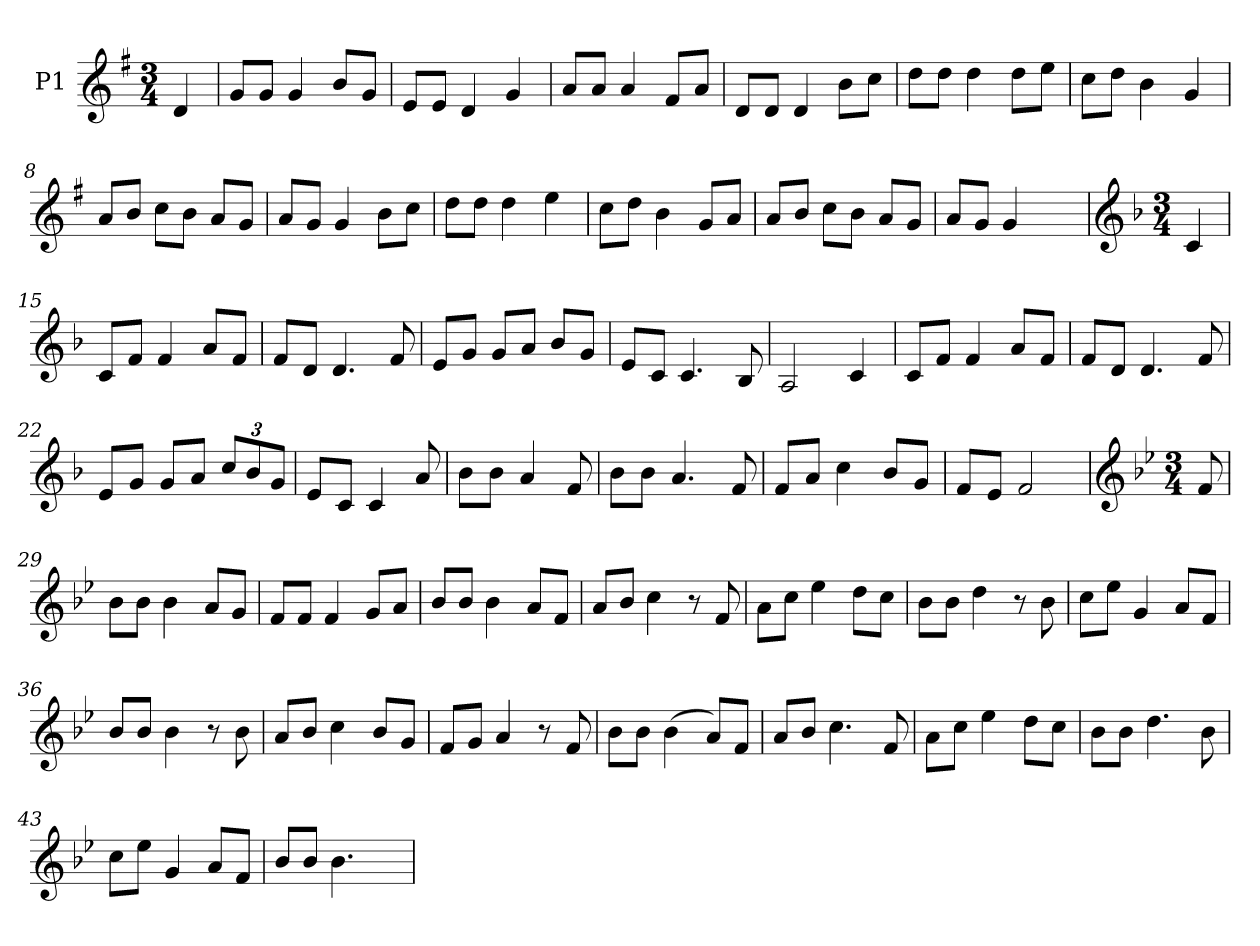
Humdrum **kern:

**kern
*part1
*staff1
*I"P1
*clefG2
*k[f#]
*G:
*M3/4
=1
4d/
=2
8g/L
8g/J
4g/
8b/L
8g/J
=3
8e/L
8e/J
4d/
4g/
=4
8a/L
8a/J
4a/
8f#/L
8a/J
=5
8d/L
8d/J
4d/
8b\L
8cc\J
=6
8dd\L
8dd\J
4dd\
8dd\L
8ee\J
=7
8cc\L
8dd\J
4b\
4g/
!!LO:LB:g=z
=8
8a/L
8b/J
8cc\L
8b\J
8a/L
8g/J
=9
8a/L
8g/J
4g/
8b\L
8cc\J
=10
8dd\L
8dd\J
4dd\
4ee\
=11
8cc\L
8dd\J
4b\
8g/L
8a/J
=12
8a/L
8b/J
8cc\L
8b\J
8a/L
8g/J
=13
8a/L
8g/J
4g/
4ryy
=14
*clefG2
*k[b-]
*F:
*M3/4
4c/
=15
8c/L
8f/J
4f/
8a/L
8f/J
=16
8f/L
8d/J
4.d/
8f/
!!LO:LB:g=z
=17
8e/L
8g/J
8g/L
8a/J
8b-/L
8g/J
=18
8e/L
8c/J
4.c/
8B-/
=19
2A/
4c/
=20
8c/L
8f/J
4f/
8a/L
8f/J
!!LO:LB:g=z
=21
8f/L
8d/J
4.d/
8f/
=22
8e/L
8g/J
8g/L
8a/J
*Xbrackettup
12cc/L
12b-/
12g/J
=23
8e/L
8c/J
4c/
8a/
=24
8b-\L
8b-\J
4a/
8f/
=25
8b-\L
8b-\J
4.a/
8f/
=26
8f/L
8a/J
4cc\
8b-/L
8g/J
=27
8f/L
8e/J
2f/
=28
*clefG2
*k[b-e-]
*B-:
*M3/4
8f/
=29
8b-\L
8b-\J
4b-\
8a/L
8g/J
!!LO:LB:g=z
=30
8f/L
8f/J
4f/
8g/L
8a/J
=31
8b-/L
8b-/J
4b-\
8a/L
8f/J
=32
8a/L
8b-/J
4cc\
8r
8f/
=33
8a\L
8cc\J
4ee-\
8dd\L
8cc\J
!!LO:LB:g=z
=34
8b-\L
8b-\J
4dd\
8r
8b-\
=35
8cc\L
8ee-\J
4g/
8a/L
8f/J
=36
8b-/L
8b-/J
4b-\
8r
8b-\
=37
8a/L
8b-/J
4cc\
8b-/L
8g/J
=38
8f/L
8g/J
4a/
8r
8f/
!!LO:LB:g=z
=39
8b-\L
8b-\J
(>4b-\
8a/L)
8f/J
=40
8a/L
8b-/J
4.cc\
8f/
=41
8a\L
8cc\J
4ee-\
8dd\L
8cc\J
=42
8b-\L
8b-\J
4.dd\
8b-\
=43
8cc\L
8ee-\J
4g/
8a/L
8f/J
=44
8b-/L
8b-/J
4.b-\
8ryy
=
*-
